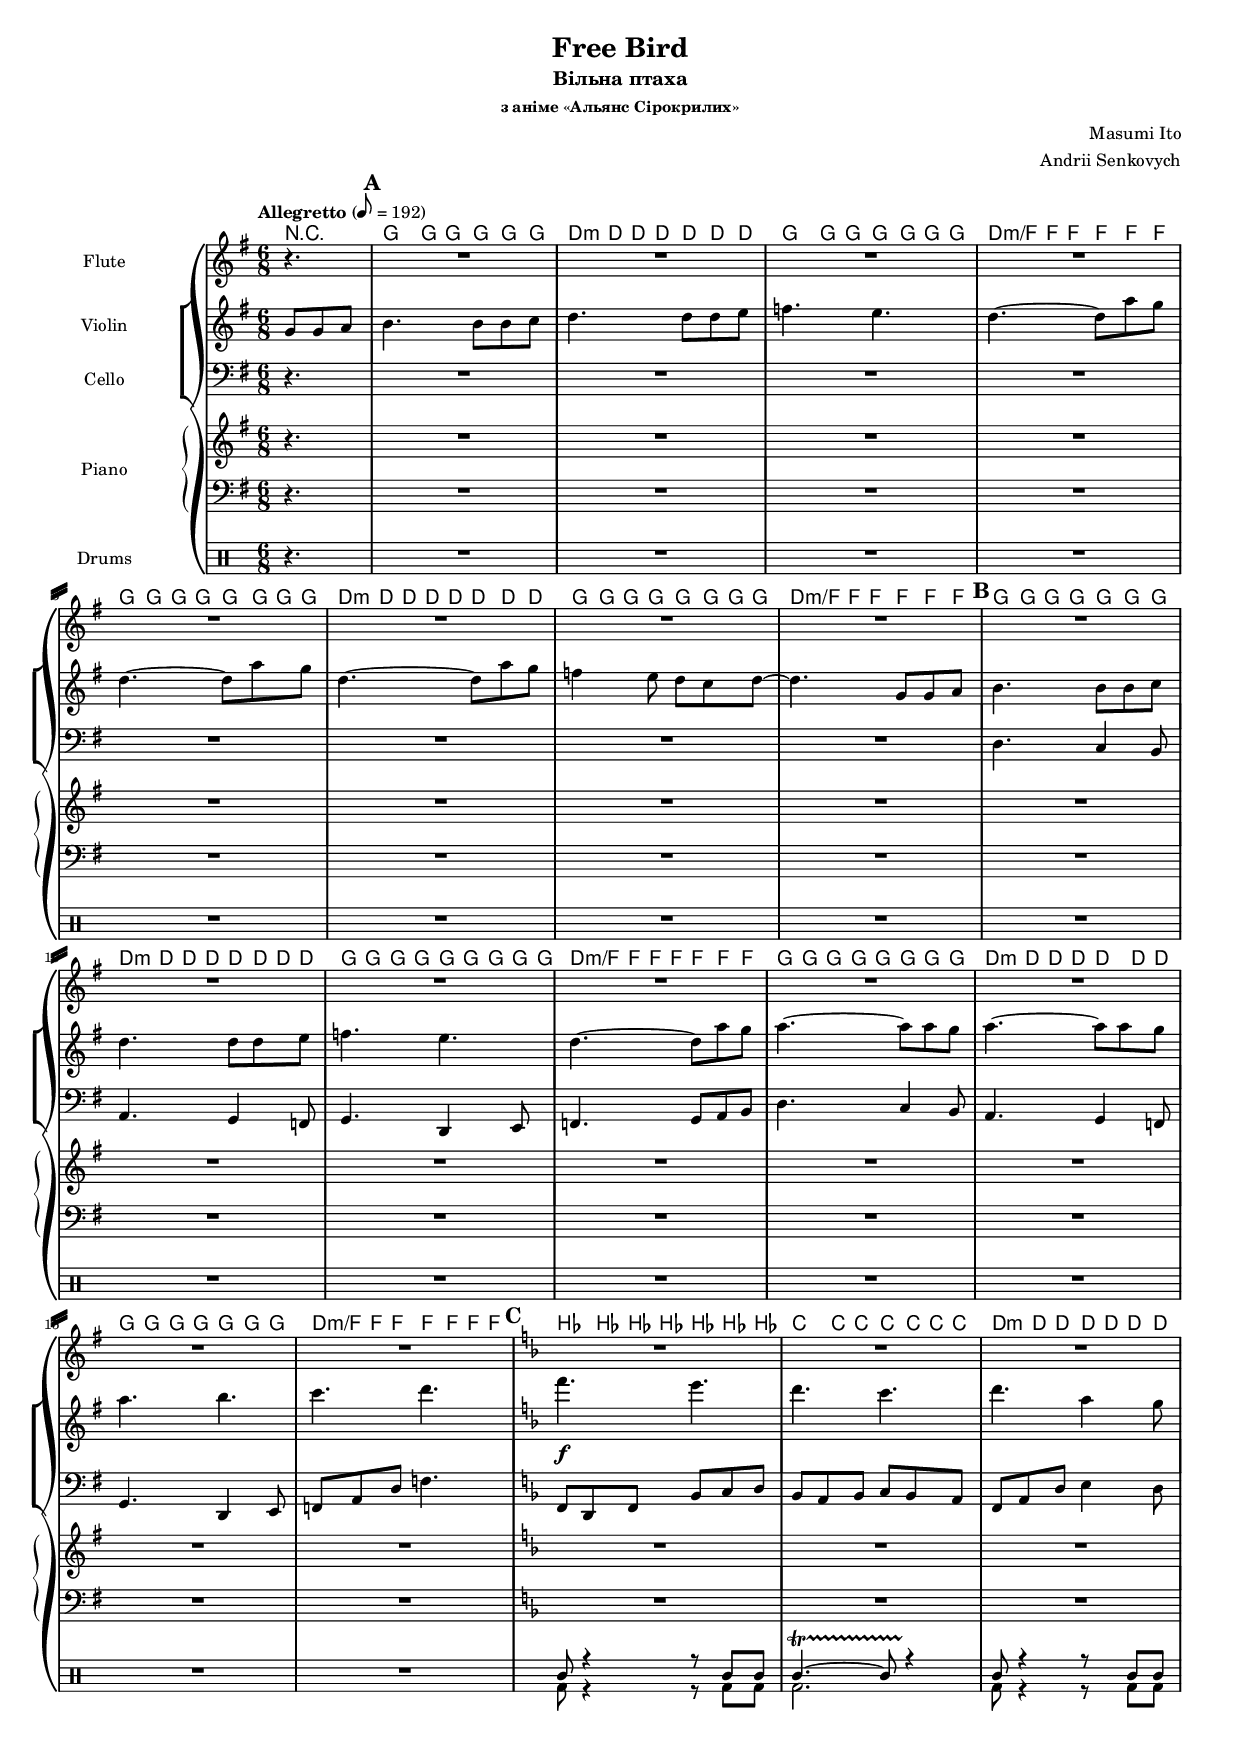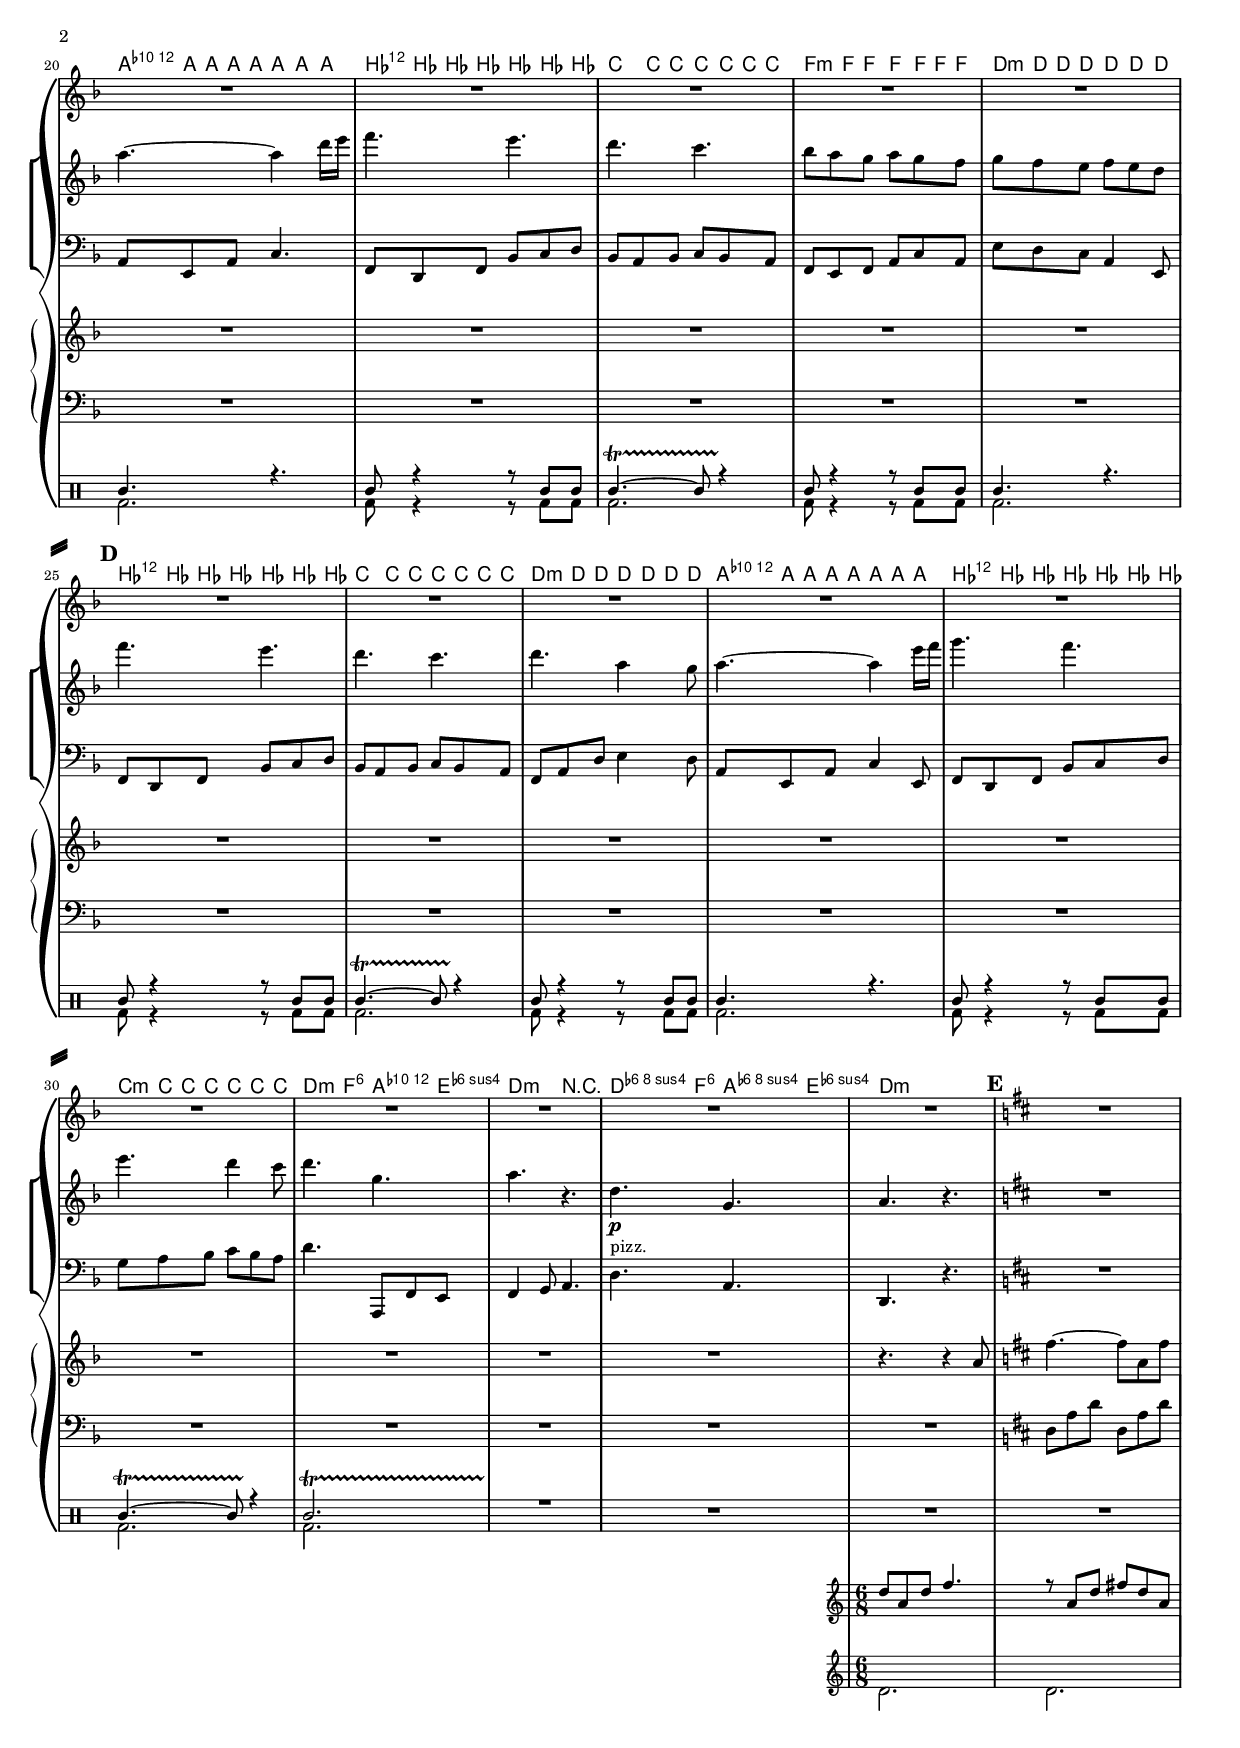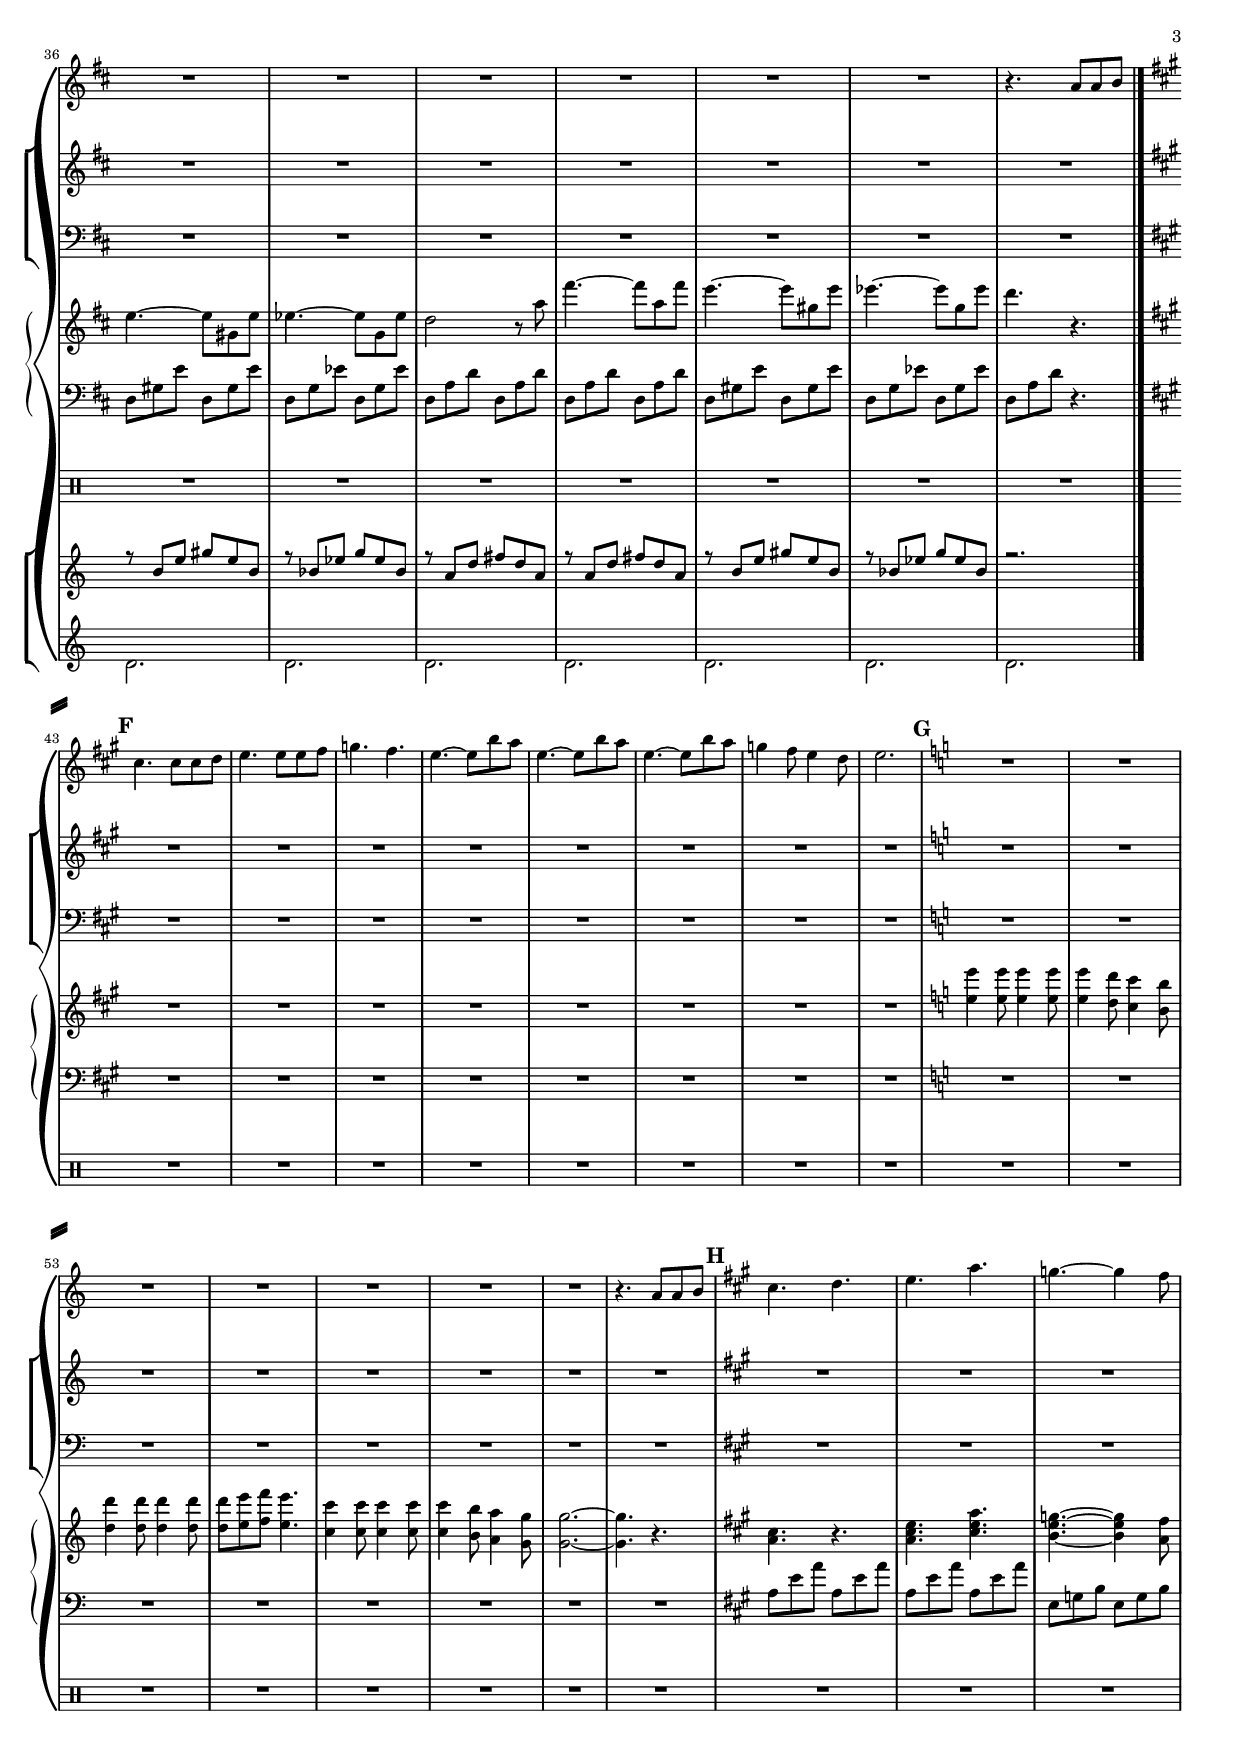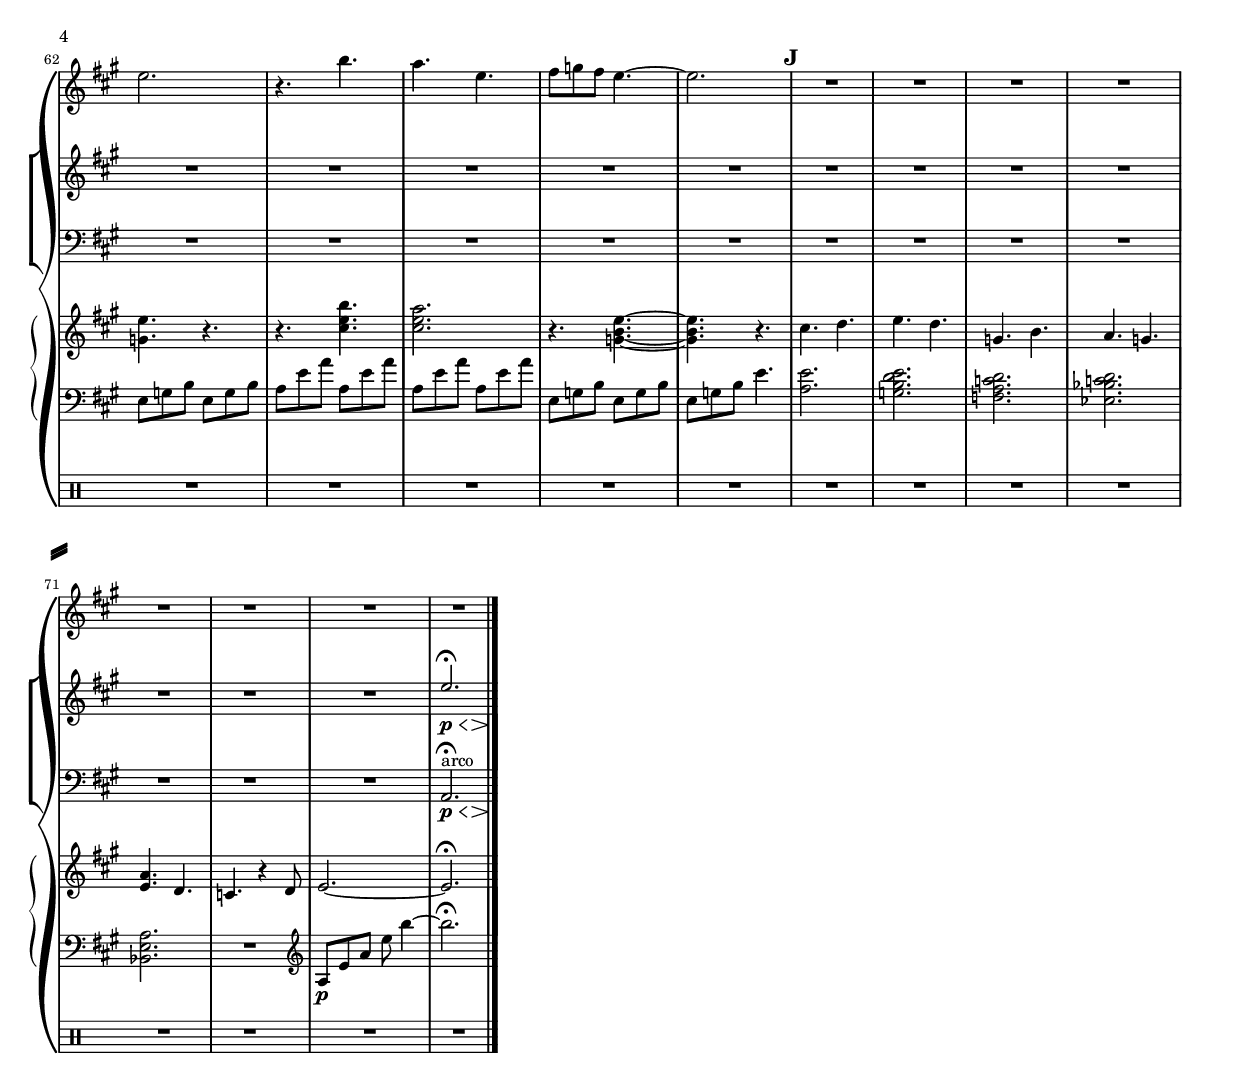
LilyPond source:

\include "src/header.ly"
#(set-global-staff-size 15)

\include "src/settings.ly"
fluteOne = \relative c'' {
  \defaultTempo
  \aKey
  \defaultTime
  \clef treble
  \set Score.skipBars = ##t

  \partial 4. r4.
  
  \mark \default
  
  R2.*8

  \mark \default

  R2.*8

  \mark \default
  \bKey

  R2.*8
  R2.*8
  R2.*2

  \mark \default
  \cKey

  R2.*7

  r4. a8 a h
  
  \mark \default
  \dKey

  cis4. cis8 cis d
  e4. e8 e fis
  g4. fis4.
  e4.~ e8 h' a

  e4.~ e8 h' a
  e4.~ e8 h' a
  g4 fis8 e4 d8
  e2.

  \mark \default
  \eKey

  R2.*7

  r4. a,8 a h

  \mark \default
  \dKey

  cis4. d4.
  e4. a4.
  g4.~g4 fis8
  e2.

  r4. h'4.
  a4. e4.
  fis8 g fis e4.~
  e2.

  \mark \default

  R2.*8

  \bar "|."
}

violinOne = \relative c'' {
  \defaultTempo
  \aKey
  \defaultTime
  \clef treble
  \set Score.skipBars = ##t

  \partial 4. g8 g a
  
  \mark \default
  
  h4. h8 h c
  d4. d8 d e
  f4. e4.
  d4.~ d8 a'8 g

  d4.~ d8 a'8 g
  d4.~ d8 a'8 g
  f4 e8 d c d~
  d4. g,8 g a

  \mark \default

  h4. h8 h c
  d4. d8 d e
  f4. e4.
  d4.~ d8 a'8 g

  a4.~ a8 a8 g
  a4.~ a8 a8 g
  a4. h4.
  c4. d4.

  \mark \default
  \bKey

  f4.\f e4.
  d4. c4.
  d4. a4 g8
  a4.~ a4 d16 e

  f4. e4.
  d4. c4.
  b8 a g a g f
  g8 f e f e d

  \mark \default

  f'4. e4.
  d4. c4.
  d4. a4 g8
  a4.~ a4 e'16 f

  g4. f4.
  e4. d4 c8
  d4. g,4.
  a4. r4.

  d,4.\p g,4.
  a4. r4.

  \mark \default
  \cKey

  R2.*8
  
  \mark \default
  \dKey

  R2.*8

  \mark \default
  \eKey

  R2.*8

  \mark \default
  \dKey

  R2.*8

  \mark \default

  R2.*7

  << {e'2.\fermata} \\ { s8\p\< s4 s4\> s8\! } >>

  \bar "|."
}

celloOne = \relative c {
  \defaultTempo
  \aKey
  \defaultTime
  \clef bass
  \set Score.skipBars = ##t

  \partial 4. r4.

  \mark \default

  R2.*8

  \mark \default

  d4. c4 h8
  a4. g4 f8
  g4. d4 e8
  f4. g8 a h

  d4. c4 h8
  a4. g4 f8
  g4. d4 e8
  f8 a d f4.

  \mark \default
  \bKey

  f,8 d f b c d
  b8 a b c b a
  f8 a d e4 d8 % alternative: f8 a d e c g
  a8 e a c4.

  f,8 d f b c d
  b8 a b c b a
  f8 e f a c a
  e'8 d c a4 e8

  \mark \default

  f8 d f b c d
  b8 a b c b a
  f8 a d e4 d8 % alternative: f8 a d e c g
  a8 e a c4 e,8

  f8 d f b c d
  g8 a b c b a
  d4. a,,8 f' e
  f4 g8 a4.

  d4.^\markup{pizz.} a4.
  d,4. r4.

  \mark \default
  \cKey

  R2.*8
  
  \mark \default
  \dKey

  R2.*8

  \mark \default
  \eKey

  R2.*8

  \mark \default
  \dKey

  R2.*8

  \mark \default

  R2.*7
  << {a'2.^\markup{arco}\fermata} \\ { s8\p\< s4 s4\> s8\! } >>

  \bar "|."
}

accDm = \markup { Dm }
accGm = \markup { Gm } 
accG = \markup { G } 
accB = \markup { B }
accC = \markup { C }
accF = \markup { F }
accA = \markup { A } 

guitarChords = \chordmode {

  r4.
  g2. | d2.:m | g2. | d2.:m/f
  g2. | d2.:m | g2. | d2.:m/f

  \mark \default

  g2. | d2.:m | g2. | d2.:m/f
  g2. | d2.:m | g2. | d2.:m/f

  \mark \default
  \bKey

  b,2. | c2. | d2.:m | a2.:m
  b2. | c2. | f2.:m | d2.:m

  \mark \default

  b2. | c2. | d2.:m | a2.:m
  b2. | c2.:m 
  d4.:m a4.:m | d2.:m
  g4.:m d4.:m | d2.:m

  \mark \default

}

guitar = \relative c'' {
  \defaultTempo
  \aKey
  \defaultTime
  \partial 4. r4.
  
  \mark \default

  g8. g16 g8 g8 g8 g8
  d8 d16 d16 d8 d8 d8 d8
  g8. g16 g8 g8 g16 g16 g8
  f8. f16 f8 f8 f8 f8

  g8 g16 g16 g8 g8 g16 g16 g8
  d8 d16 d16 d16 d16 d8 d8 d8
  g8 g16 g16 g8 g8 g16 g16 g8
  f8. f16 f8 f8 f8 \override NoteHead.style = #'cross f8 \revert NoteHead.style

  \mark \default

  g8 g16 g g8 g g g
  d8. d16 d d d8 d16 d d8
  g8 g16 g g8 g g16 g g g
  f8. f16 f f f8 f f

  g8 g16 g g g g8 g g
  d8. d16 d d d8. d16 d8
  g8 g16 g g8 g g g
  f8. f16 f8 f f16 f f8

  \mark \default

  \bKey

  b,8. b16 b b b8 b b
  c8. c16 c8 c c16 c c8
  d8. d16 d8 d16 d d8 d
  a8 a16 a a a a8 a a

  b8 b16 b b8 b b b
  c8. c16 c8 c c16 c c8
  f8. f16 f8 f f16 f f8
  d8 d16 d d8 d d d

  \mark \default

  b8. b16 b b b8 b b
  c8. c16 c8 c c16 c c8
  d8. d16 d8 d16 d d8 d
  a8 a16 a a a a8 a a

  b8. b16 b8 b b16 b b8
  c8 c16 c c8 c c c
  d4 <f a d>8 a,4 <e' a c>8
  d4. r4.
  d4 <f a d>8 a,4 <e' a c>8
  << {d'8 a d f4.} \\ {d,2.} >>

  \mark \default
  \cKey

  << {
    r8 a' d fis d a
    r8 h e gis e h
    r8 b es g es b
    r8 a d fis d a

    r8 a d fis d a
    r8 h e gis e h
    r8 b es g es b
    r2.
    
  } \\ {
    
    d,2. d2. d2. d2.
    d2. d2. d2. d2.} 
  >>
  
  \bar "|."
}

pianoRight = \relative c'' {
  \defaultTempo
  \aKey
  \defaultTime

  \partial 4. r4.
  
  \mark \default

  R2.*8

  \mark \default

  R2.*8

  \mark \default
  \bKey

  R2.*8

  \mark \default

  R2.*9

  r4. r4 a8

  \mark \default
  \cKey
  
  fis'4.~ fis8 a, fis'
  e4.~ e8 gis,8 e'
  es4.~ es8 g, es'
  d2 r8 a'
  fis'4.~ fis8 a, fis'
  e4.~ e8 gis,8 e'
  es4.~ es8 g, es'
  d4. r4.

  \mark \default
  \dKey

  R2.*8

  \mark \default
  \eKey

  <e, e'>4 <e e'>8 <e e'>4 <e e'>8
  <e e'>4 <d d'>8 <c c'>4 <h h'>8
  <d d'>4 <d d'>8 <d d'>4 <d d'>8
  <d d'>8 <e e'> <f f'> <e e'>4.

  <c c'>4 <c c'>8 <c c'>4 <c c'>8
  <c c'>4 <h h'>8 <a a'>4 <g g'>8
  <g g'>2.~
  <g g'>4. r4.

  \mark \default
  \dKey

  <a cis>4. r4.
  <a cis e>4. <cis e a>4.
  <h e g>4.~ <h e g>4 <a fis'>8
  <g e'>4. r4.

  r4. <cis e h'>4.
  <cis e a>2.
  r4. <g h e>4.~
  <g h e>4. r4.

  \mark \default

  cis4. d
  e4. d
  g,4. h
  a4. g
  <e a>4. d4.
  c4. r4 d8
  e2.~
  e2.\fermata

  \bar "|."
}


pianoLeft = \relative c {
  \clef bass
  \defaultTempo
  \aKey
  \defaultTime

  \partial 4. r4.
  
  \mark \default

  R2.*8

  \mark \default

  R2.*8

  \mark \default
  \bKey

  R2.*8

  \mark \default

  R2.*10

  \mark \default
  \cKey
  
  d8 a' d d, a' d
  d,8 gis e' d, gis e'
  d,8 g es' d, g es'
  d,8 a' d d, a' d

  d,8 a' d d, a' d
  d,8 gis e' d, gis e'
  d,8 g es' d, g es'
  d,8 a' d r4.

  \mark \default
  \dKey

  R2.*8

  \mark \default
  \eKey

  R2.*8

  \mark \default
  \dKey

  a8 e' a a, e' a
  a,8 e' a a, e' a
  e,8 g h e, g h
  e,8 g h e, g h

  a8 e' a a, e' a
  a,8 e' a a, e' a
  e,8 g h e, g h
  e,8 g h e4.

  \mark \default

  <a, e'>2.
  <g h d e>2.
  <f a c d>2.
  <es b' c d>2.
  <b e a>2.

  R2.

  \clef treble
  a'8\p e' a e' h'4~
  h2.\fermata

  \bar "|."
}

tambourine = \drummode {
  \defaultTempo
  \defaultTime
  \partial 4. r4.

  \mark \default
  
  R2.*8

  \mark \default

  R2.*8

  \mark \default

  << {
    tamb8 r4 r8 tamb tamb
    tamb4.~ \startTrillSpan tamb8 r4\stopTrillSpan
    tamb8 r4 r8 tamb tamb
    tamb4. r4.

    tamb8 r4 r8 tamb tamb
    tamb4.~ \startTrillSpan tamb8 r4\stopTrillSpan
    tamb8 r4 r8 tamb tamb
    tamb4. r4.
    
    tamb8 r4 r8 tamb tamb
    tamb4.~ \startTrillSpan tamb8 r4\stopTrillSpan
    tamb8 r4 r8 tamb tamb
    tamb4. r4.
    
    tamb8 r4 r8 tamb tamb
    tamb4.~ \startTrillSpan tamb8 r4\stopTrillSpan
    tamb2. \startTrillSpan
    R2.\stopTrillSpan
  } \\ {
    bd8 r4 r8 bd bd
    bd2.
    bd8 r4 r8 bd bd
    bd2.
    
    bd8 r4 r8 bd bd
    bd2.
    bd8 r4 r8 bd bd
    bd2.

    bd8 r4 r8 bd bd
    bd2.
    bd8 r4 r8 bd bd
    
    bd2.
    bd8 r4 r8 bd bd
    bd2.
    bd2.
  } >>

  R2.*2

  \mark \default

  R2.*8

  \mark \default

  R2.*8

  \mark \default

  R2.*8

  \mark \default

  R2.*8

  \mark \default

  R2.*8

  \bar "|."
}


\score {
  \new Score {
    \set Score.markFormatter = #format-mark-box-numbers
    \new GrandStaff <<
      \new StaffGroup <<
        <<
          \new ChordNames { \guitarChords } {
            \set Staff.instrumentName = #"Guitar"
            \set Staff.midiInstrument = "acoustic guitar (nylon)"
            \keepWithTag #'part \guitar
          }
        >>
      >>

      \new StaffGroup <<
        \new Staff <<
          \set Staff.instrumentName = #"Flute"
          \set Staff.midiInstrument = "flute"
          \removeWithTag #'score \fluteOne
        >>
      >>

      \new StaffGroup <<
        \new Staff <<
          \set Staff.instrumentName = #"Violin"
          \set Staff.midiInstrument = "violin"
          \removeWithTag #'part \violinOne
        >>
        \new Staff <<
          \set Staff.instrumentName = #"Cello"
          \set Staff.midiInstrument = "cello"
          \removeWithTag #'part \celloOne
        >>
      >>

      \new PianoStaff <<
        \set PianoStaff.instrumentName = #"Piano"
        \set PianoStaff.midiInstrument = "acoustic grand"

        \new Staff <<
          \removeWithTag #'score \pianoRight
        >>
        \new Staff <<
          \removeWithTag #'score \pianoLeft
        >>
      >>

      \new StaffGroup <<
        \new DrumStaff <<
          \set Staff.instrumentName = #"Drums"
          \removeWithTag #'score \tambourine
        >>
      >>
    >>
  }
  \layout {
    \include "src/layout.ly"
  }
  \midi{}
}
\paper {
  system-separator-markup = \slashSeparator
  indent = 25
}
